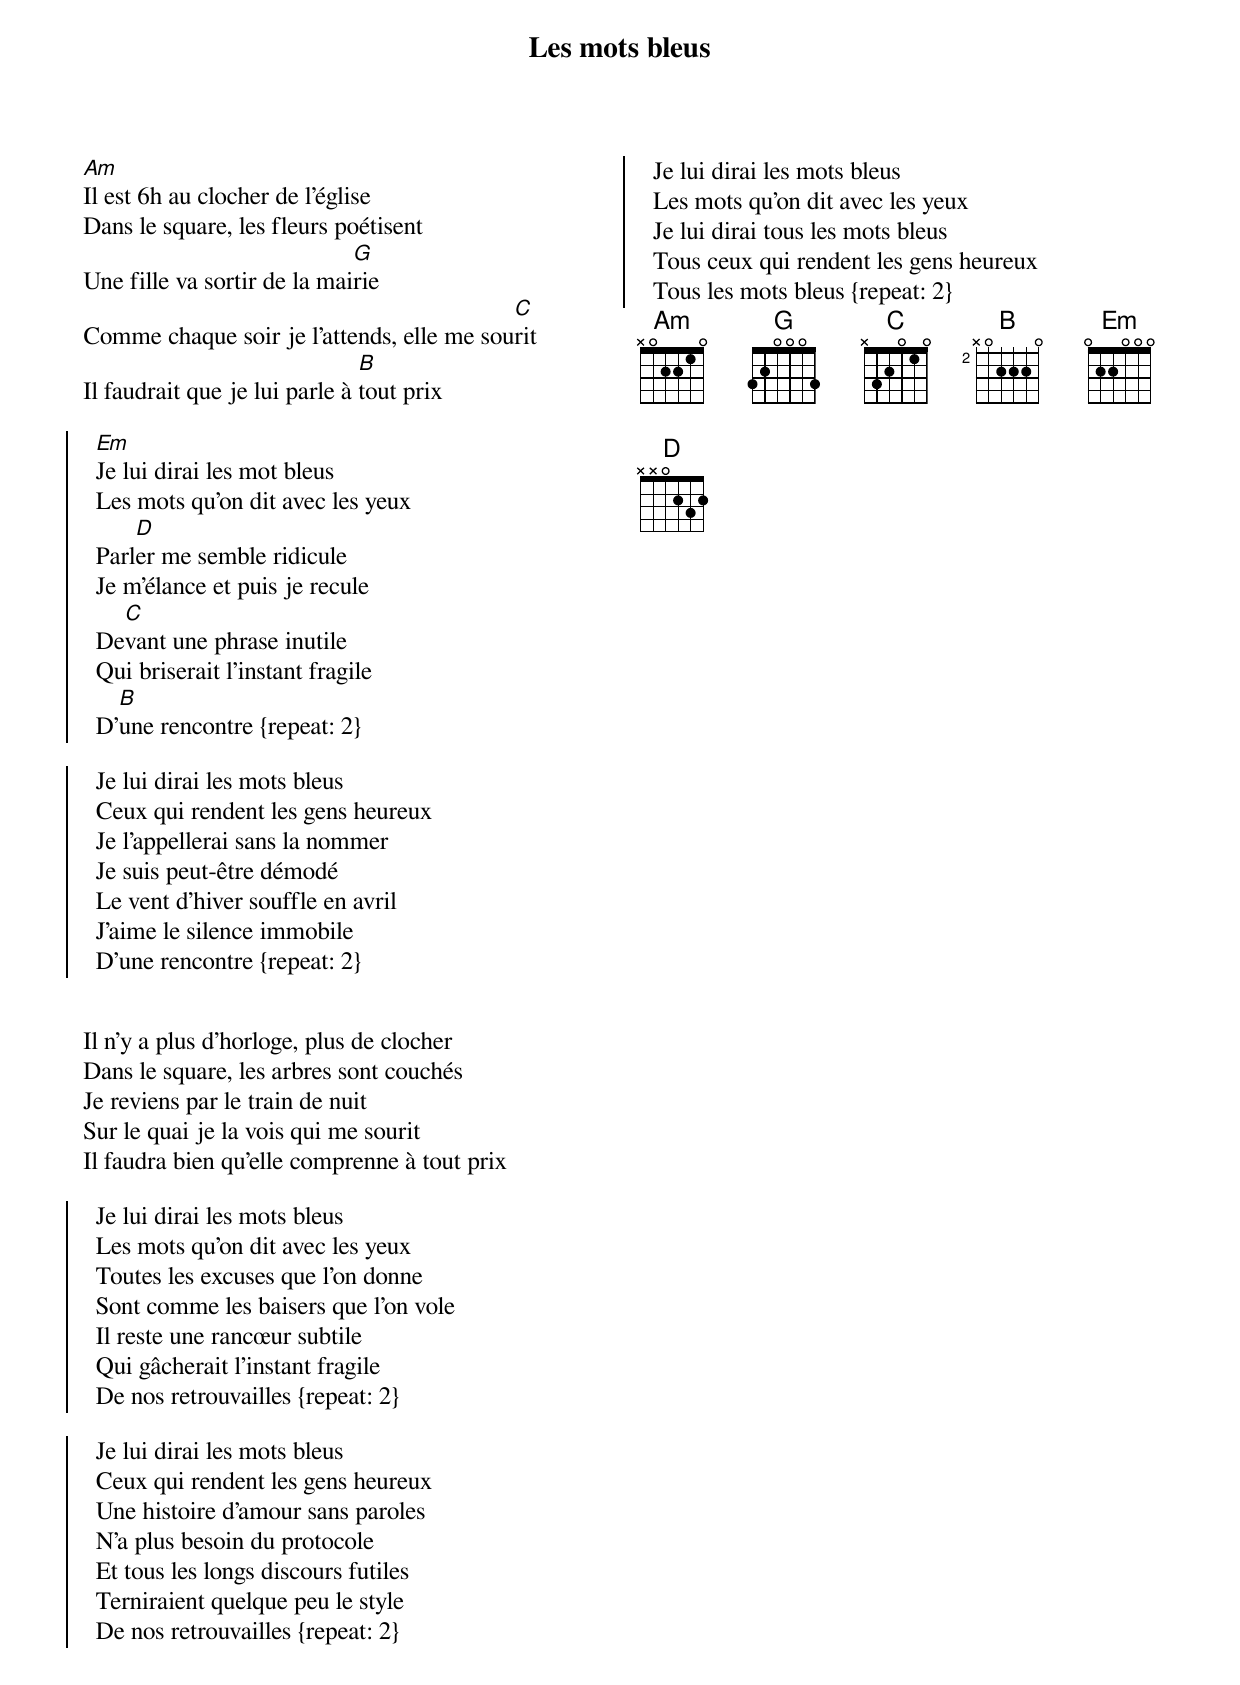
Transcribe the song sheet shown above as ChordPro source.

{title: Les mots bleus}
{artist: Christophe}
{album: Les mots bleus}
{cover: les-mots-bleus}
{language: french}
{columns: 2}
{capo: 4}
{define: Am frets X 0 2 2 1 0}
{define: G frets 3 2 0 0 0 3}
{define: C frets X 3 2 0 1 0}
{define: B base-fret 2 frets X 0 2 2 2 0}
{define: Em frets 0 2 2 0 0 0}


[Am]Il est 6h au clocher de l'église
Dans le square, les fleurs poétisent
Une fille va sortir de la mai[G]rie
Comme chaque soir je l'attends, elle me sou[C]rit
Il faudrait que je lui parle à [B]tout prix

{start_of_chorus}
  [Em]Je lui dirai les mot bleus
  Les mots qu'on dit avec les yeux
  Parl[D]er me semble ridicule
  Je m'élance et puis je recule
  De[C]vant une phrase inutile
  Qui briserait l'instant fragile
  D'[B]une rencontre {repeat: 2}
{end_of_chorus}

{start_of_chorus}
  Je lui dirai les mots bleus
  Ceux qui rendent les gens heureux
  Je l'appellerai sans la nommer
  Je suis peut-être démodé
  Le vent d'hiver souffle en avril
  J'aime le silence immobile
  D'une rencontre {repeat: 2}
{end_of_chorus}


Il n'y a plus d'horloge, plus de clocher
Dans le square, les arbres sont couchés
Je reviens par le train de nuit
Sur le quai je la vois qui me sourit
Il faudra bien qu'elle comprenne à tout prix

{start_of_chorus}
  Je lui dirai les mots bleus
  Les mots qu'on dit avec les yeux
  Toutes les excuses que l'on donne
  Sont comme les baisers que l'on vole
  Il reste une rancœur subtile
  Qui gâcherait l'instant fragile
  De nos retrouvailles {repeat: 2}
{end_of_chorus}

{start_of_chorus}
  Je lui dirai les mots bleus
  Ceux qui rendent les gens heureux
  Une histoire d'amour sans paroles
  N'a plus besoin du protocole
  Et tous les longs discours futiles
  Terniraient quelque peu le style
  De nos retrouvailles {repeat: 2}
{end_of_chorus}

{start_of_chorus}
  Je lui dirai les mots bleus
  Les mots qu'on dit avec les yeux
  Je lui dirai tous les mots bleus
  Tous ceux qui rendent les gens heureux
  Tous les mots bleus {repeat: 2}
{end_of_chorus}
